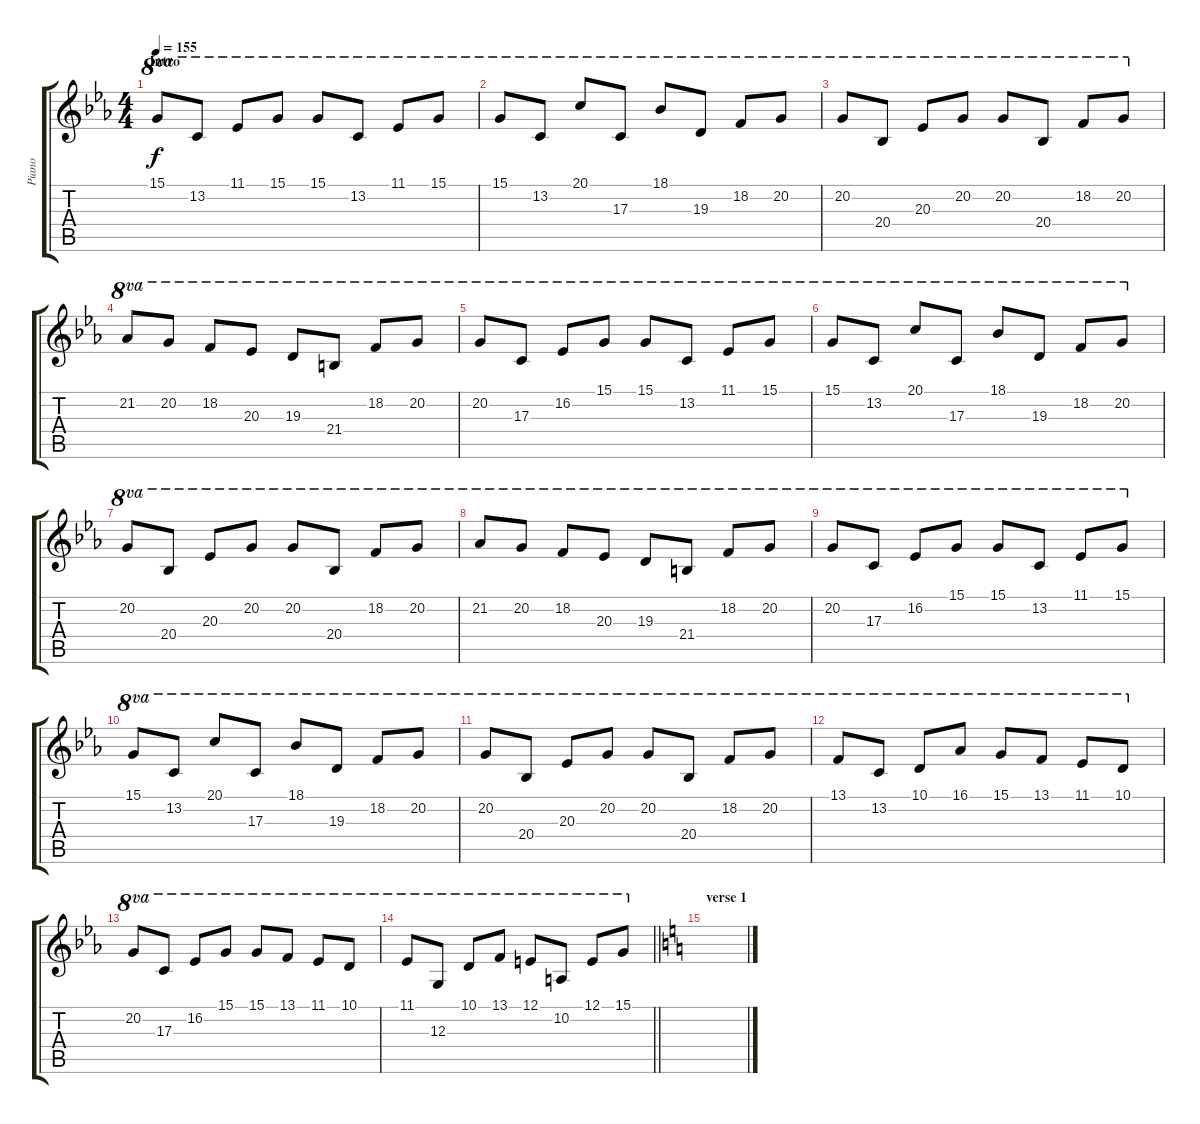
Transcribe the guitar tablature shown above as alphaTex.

\track ("Piano" "Piano") {instrument electricgrandpiano}
\staff {score tabs}
\tuning (E4 B3 G3 D3 A2 E2) {hide}
\ts (4 4)
\section ("" "Intro")
\tempo 155
\clef g2
\ks cminor
15.1.8{ot 8va dy f instrument electricgrandpiano} 13.2.8{ot 8va} 11.1.8{ot 8va} 15.1.8{ot 8va} 15.1.8{ot 8va} 13.2.8{ot 8va} 11.1.8{ot 8va} 15.1.8{ot 8va} |
15.1.8{ot 8va} 13.2.8{ot 8va} 20.1.8{ot 8va} 17.3.8{ot 8va} 18.1.8{ot 8va} 19.3.8{ot 8va} 18.2.8{ot 8va} 20.2.8{ot 8va} |
20.2.8{ot 8va} 20.4.8{ot 8va} 20.3.8{ot 8va} 20.2.8{ot 8va} 20.2.8{ot 8va} 20.4.8{ot 8va} 18.2.8{ot 8va} 20.2.8{ot 8va} |
21.2.8{ot 8va} 20.2.8{ot 8va} 18.2.8{ot 8va} 20.3.8{ot 8va} 19.3.8{ot 8va} 21.4.8{ot 8va} 18.2.8{ot 8va} 20.2.8{ot 8va} |
20.2.8{ot 8va} 17.3.8{ot 8va} 16.2.8{ot 8va} 15.1.8{ot 8va} 15.1.8{ot 8va} 13.2.8{ot 8va} 11.1.8{ot 8va} 15.1.8{ot 8va} |
15.1.8{ot 8va} 13.2.8{ot 8va} 20.1.8{ot 8va} 17.3.8{ot 8va} 18.1.8{ot 8va} 19.3.8{ot 8va} 18.2.8{ot 8va} 20.2.8{ot 8va} |
20.2.8{ot 8va} 20.4.8{ot 8va} 20.3.8{ot 8va} 20.2.8{ot 8va} 20.2.8{ot 8va} 20.4.8{ot 8va} 18.2.8{ot 8va} 20.2.8{ot 8va} |
21.2.8{ot 8va} 20.2.8{ot 8va} 18.2.8{ot 8va} 20.3.8{ot 8va} 19.3.8{ot 8va} 21.4.8{ot 8va} 18.2.8{ot 8va} 20.2.8{ot 8va} |
20.2.8{ot 8va} 17.3.8{ot 8va} 16.2.8{ot 8va} 15.1.8{ot 8va} 15.1.8{ot 8va} 13.2.8{ot 8va} 11.1.8{ot 8va} 15.1.8{ot 8va} |
15.1.8{ot 8va} 13.2.8{ot 8va} 20.1.8{ot 8va} 17.3.8{ot 8va} 18.1.8{ot 8va} 19.3.8{ot 8va} 18.2.8{ot 8va} 20.2.8{ot 8va} |
20.2.8{ot 8va} 20.4.8{ot 8va} 20.3.8{ot 8va} 20.2.8{ot 8va} 20.2.8{ot 8va} 20.4.8{ot 8va} 18.2.8{ot 8va} 20.2.8{ot 8va} |
13.1.8{ot 8va} 13.2.8{ot 8va} 10.1.8{ot 8va} 16.1.8{ot 8va} 15.1.8{ot 8va} 13.1.8{ot 8va} 11.1.8{ot 8va} 10.1.8{ot 8va} |
20.2.8{ot 8va} 17.3.8{ot 8va} 16.2.8{ot 8va} 15.1.8{ot 8va} 15.1.8{ot 8va} 13.1.8{ot 8va} 11.1.8{ot 8va} 10.1.8{ot 8va} |
\barLineRight lightlight
11.1.8{ot 8va} 12.3.8{ot 8va} 10.1.8{ot 8va} 13.1.8{ot 8va} 12.1.8{ot 8va} 10.2.8{ot 8va} 12.1.8{ot 8va} 15.1.8{ot 8va} |
\section ("" "verse 1")
\ks aminor
